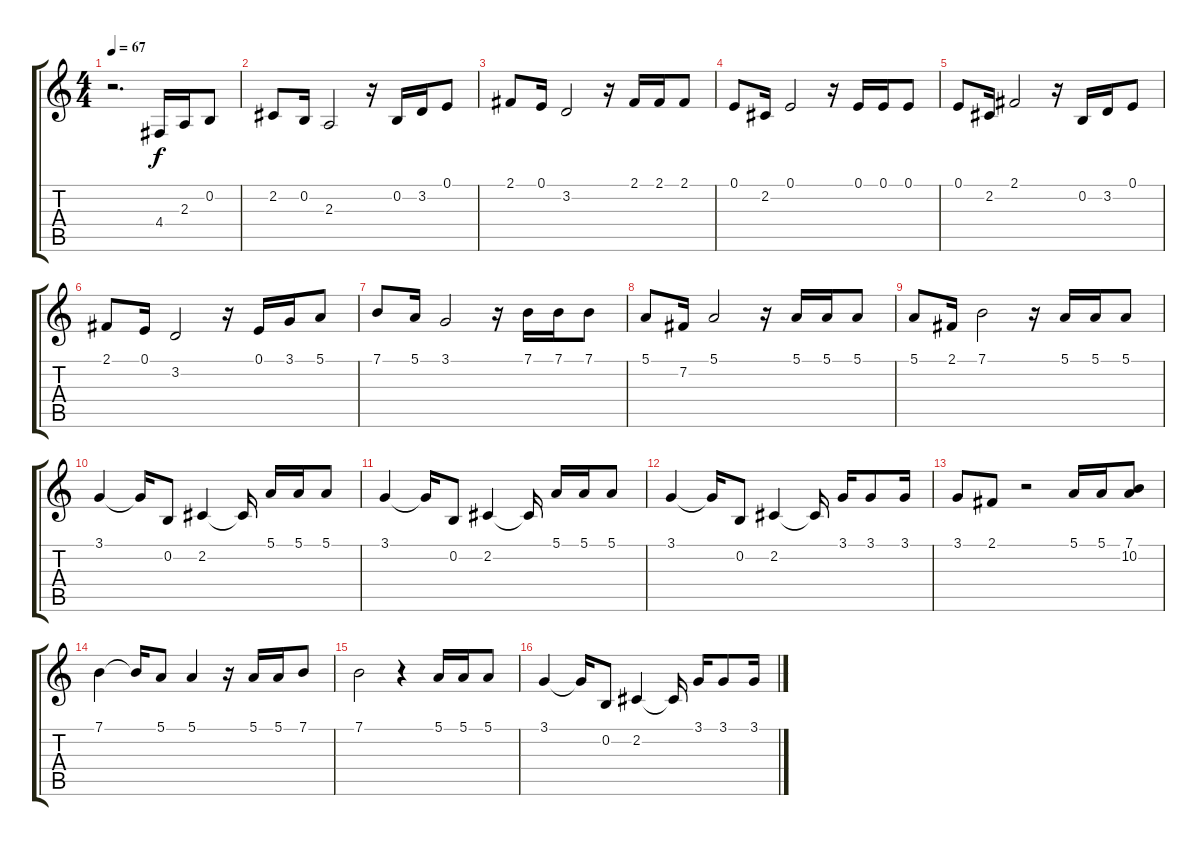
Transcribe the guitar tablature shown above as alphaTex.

\track "" {instrument musicbox}
\staff {score tabs}
\tuning (E4 B3 G3 D3 A2 E2) {hide}
\ts (4 4)
\tempo 67
\clef g2
\ks c
r.2{d dy f instrument musicbox} 4.4.16 2.3.16 0.2.8 |
2.2.8 0.2.16 2.3.2 r.16 0.2.16 3.2.16 0.1.8 |
2.1.8 0.1.16 3.2.2 r.16 2.1.16 2.1.16 2.1.8 |
0.1.8 2.2.16 0.1.2 r.16 0.1.16 0.1.16 0.1.8 |
0.1.8 2.2.16 2.1.2 r.16 0.2.16 3.2.16 0.1.8 |
2.1.8 0.1.16 3.2.2 r.16 0.1.16 3.1.16 5.1.8 |
7.1.8 5.1.16 3.1.2 r.16 7.1.16 7.1.16 7.1.8 |
5.1.8 7.2.16 5.1.2 r.16 5.1.16 5.1.16 5.1.8 |
5.1.8 2.1.16 7.1.2 r.16 5.1.16 5.1.16 5.1.8 |
3.1.4 3.1{t}.16 0.2.8 2.2.4 2.2{t}.16 5.1.16 5.1.16 5.1.8 |
3.1.4 3.1{t}.16 0.2.8 2.2.4 2.2{t}.16 5.1.16 5.1.16 5.1.8 |
3.1.4 3.1{t}.16 0.2.8 2.2.4 2.2{t}.16 3.1.16 3.1.8 3.1.16 |
3.1.8 2.1.8 r.2 5.1.16 5.1.16 (7.1 10.2).8 |
7.1.4 7.1{t}.16 5.1.8 5.1.4 r.16 5.1.16 5.1.16 7.1.8 |
7.1.2 r.4 5.1.16 5.1.16 5.1.8 |
3.1.4 3.1{t}.16 0.2.8 2.2.4 2.2{t}.16 3.1.16 3.1.8 3.1.16
